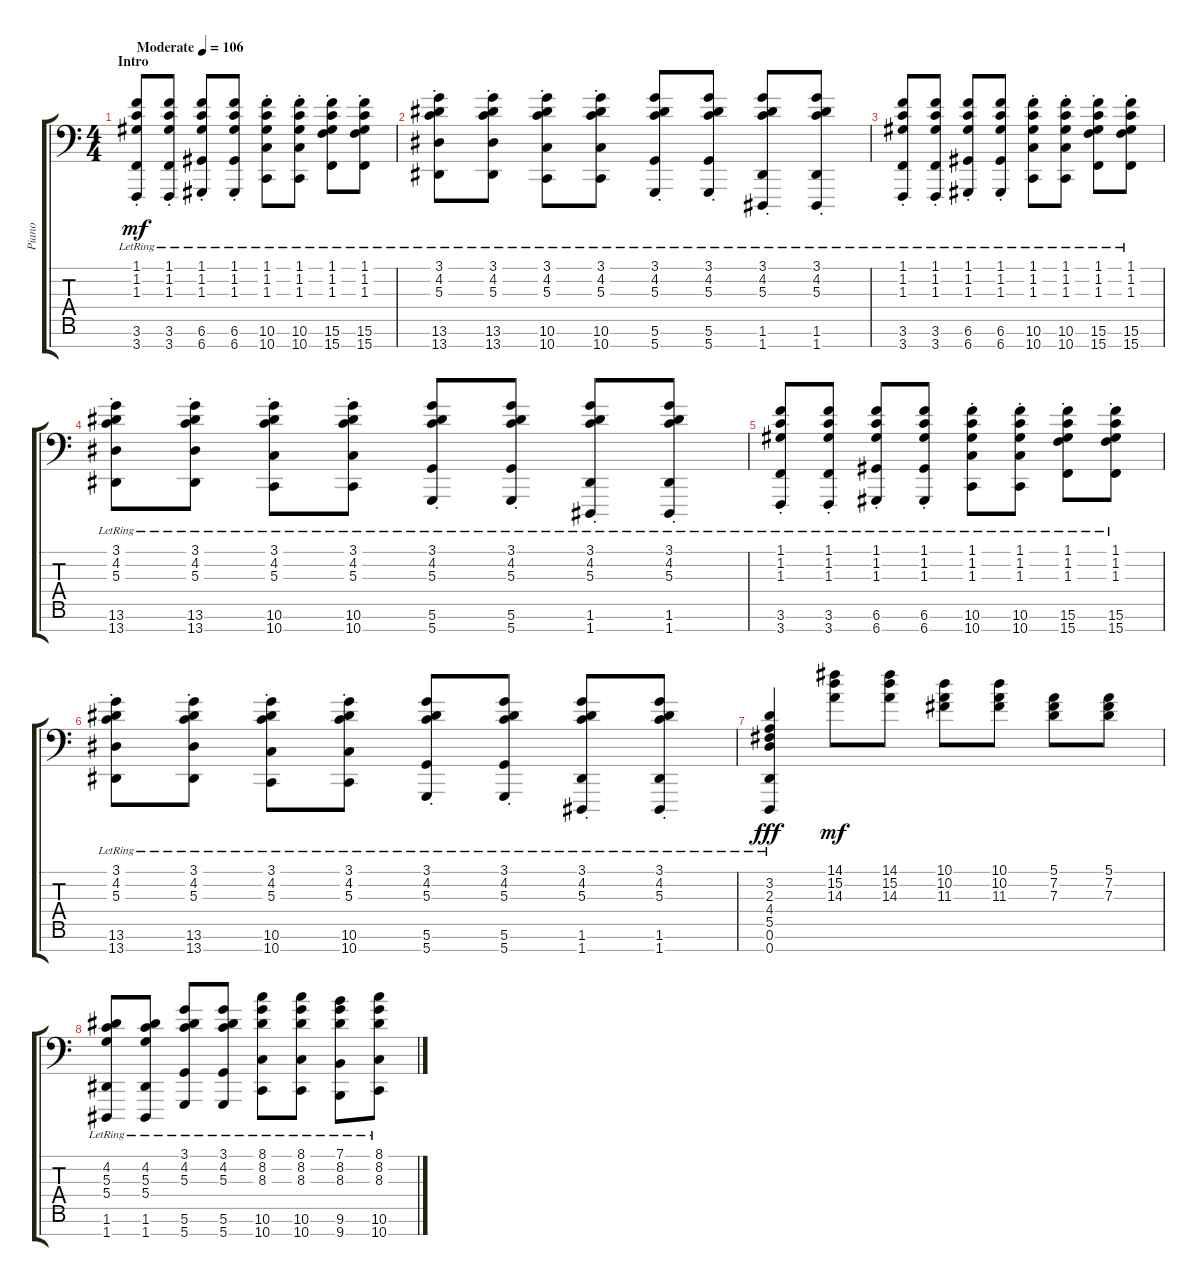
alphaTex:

\track ("Piano" "Piano") {instrument acousticgrandpiano}
\staff {score tabs}
\tuning (E4 B3 G3 D3 A2 D2 D1) {hide}
\ts (4 4)
\section ("" "Intro")
\tempo (106 "Moderate")
\clef f4
\ks c
(1.1{st} 1.2{st} 1.3{st} 3.6{lr} 3.7{lr}).8{dy mf instrument acousticgrandpiano} (1.1{st} 1.2{st} 1.3{st} 3.6{lr} 3.7{lr}).8 (1.1{st} 1.2{st} 1.3{st} 6.6{lr} 6.7{lr}).8 (1.1{st} 1.2{st} 1.3{st} 6.6{lr} 6.7{lr}).8 (1.1{st} 1.2{st} 1.3{st} 10.6{lr} 10.7{lr}).8 (1.1{st} 1.2{st} 1.3{st} 10.6{lr} 10.7{lr}).8 (1.1{st} 1.2{st} 1.3{st} 15.6{lr} 15.7{lr}).8 (1.1{st} 1.2{st} 1.3{st} 15.6{lr} 15.7{lr}).8 |
(3.1{st} 4.2{st} 5.3{st} 13.6{lr} 13.7{lr}).8 (3.1{st} 4.2{st} 5.3{st} 13.6{lr} 13.7{lr}).8 (3.1{st} 4.2{st} 5.3{st} 10.6{lr} 10.7{lr}).8 (3.1{st} 4.2{st} 5.3{st} 10.6{lr} 10.7{lr}).8 (3.1{st} 4.2{st} 5.3{st} 5.6{lr} 5.7{lr}).8 (3.1{st} 4.2{st} 5.3{st} 5.6{lr} 5.7{lr}).8 (3.1{st} 4.2{st} 5.3{st} 1.6{lr} 1.7{lr}).8 (3.1{st} 4.2{st} 5.3{st} 1.6{lr} 1.7{lr}).8 |
(1.1{st} 1.2{st} 1.3{st} 3.6{lr} 3.7{lr}).8 (1.1{st} 1.2{st} 1.3{st} 3.6{lr} 3.7{lr}).8 (1.1{st} 1.2{st} 1.3{st} 6.6{lr} 6.7{lr}).8 (1.1{st} 1.2{st} 1.3{st} 6.6{lr} 6.7{lr}).8 (1.1{st} 1.2{st} 1.3{st} 10.6{lr} 10.7{lr}).8 (1.1{st} 1.2{st} 1.3{st} 10.6{lr} 10.7{lr}).8 (1.1{st} 1.2{st} 1.3{st} 15.6{lr} 15.7{lr}).8 (1.1{st} 1.2{st} 1.3{st} 15.6{lr} 15.7{lr}).8 |
(3.1{st} 4.2{st} 5.3{st} 13.6{lr} 13.7{lr}).8 (3.1{st} 4.2{st} 5.3{st} 13.6{lr} 13.7{lr}).8 (3.1{st} 4.2{st} 5.3{st} 10.6{lr} 10.7{lr}).8 (3.1{st} 4.2{st} 5.3{st} 10.6{lr} 10.7{lr}).8 (3.1{st} 4.2{st} 5.3{st} 5.6{lr} 5.7{lr}).8 (3.1{st} 4.2{st} 5.3{st} 5.6{lr} 5.7{lr}).8 (3.1{st} 4.2{st} 5.3{st} 1.6{lr} 1.7{lr}).8 (3.1{st} 4.2{st} 5.3{st} 1.6{lr} 1.7{lr}).8 |
(1.1{st} 1.2{st} 1.3{st} 3.6{lr} 3.7{lr}).8 (1.1{st} 1.2{st} 1.3{st} 3.6{lr} 3.7{lr}).8 (1.1{st} 1.2{st} 1.3{st} 6.6{lr} 6.7{lr}).8 (1.1{st} 1.2{st} 1.3{st} 6.6{lr} 6.7{lr}).8 (1.1{st} 1.2{st} 1.3{st} 10.6{lr} 10.7{lr}).8 (1.1{st} 1.2{st} 1.3{st} 10.6{lr} 10.7{lr}).8 (1.1{st} 1.2{st} 1.3{st} 15.6{lr} 15.7{lr}).8 (1.1{st} 1.2{st} 1.3{st} 15.6{lr} 15.7{lr}).8 |
(3.1{st} 4.2{st} 5.3{st} 13.6{lr} 13.7{lr}).8 (3.1{st} 4.2{st} 5.3{st} 13.6{lr} 13.7{lr}).8 (3.1{st} 4.2{st} 5.3{st} 10.6{lr} 10.7{lr}).8 (3.1{st} 4.2{st} 5.3{st} 10.6{lr} 10.7{lr}).8 (3.1{st} 4.2{st} 5.3{st} 5.6{lr} 5.7{lr}).8 (3.1{st} 4.2{st} 5.3{st} 5.6{lr} 5.7{lr}).8 (3.1{st} 4.2{st} 5.3{st} 1.6{lr} 1.7{lr}).8 (3.1{st} 4.2{st} 5.3{st} 1.6{lr} 1.7{lr}).8 |
(3.2 2.3 4.4 5.5 0.6{lr} 0.7{lr}).4{dy fff} (14.1 15.2 14.3).8{dy mf} (14.1 15.2 14.3).8 (10.1 10.2 11.3).8 (10.1 10.2 11.3).8 (5.1 7.2 7.3).8 (5.1 7.2 7.3).8 |
(4.2 5.3 5.4 1.6{lr} 1.7{lr}).8 (4.2 5.3 5.4 1.6{lr} 1.7{lr}).8 (3.1 4.2 5.3 5.6{lr} 5.7{lr}).8 (3.1 4.2 5.3 5.6{lr} 5.7{lr}).8 (8.1 8.2 8.3 10.6{lr} 10.7{lr}).8 (8.1 8.2 8.3 10.6{lr} 10.7{lr}).8 (7.1 8.2 8.3 9.6{lr} 9.7{lr}).8 (8.1 8.2 8.3 10.6{lr} 10.7{lr}).8
